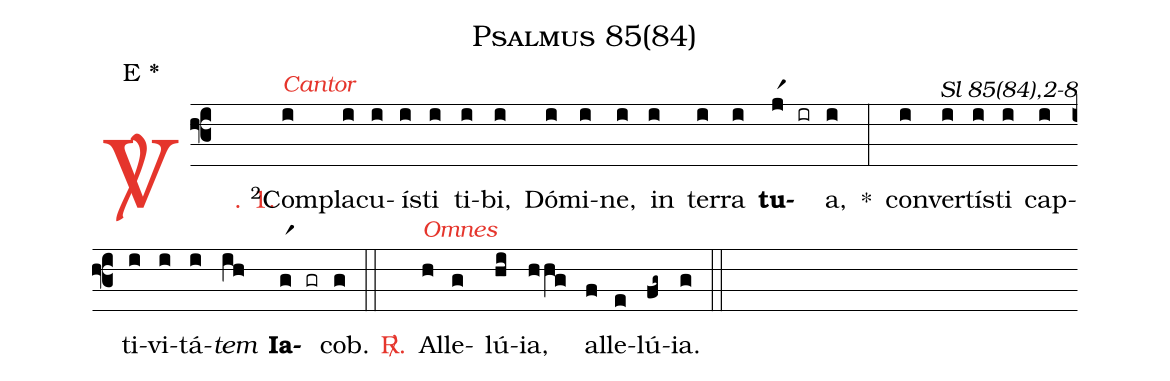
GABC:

name: Psalmus 85(84);
mode: E *;
commentary: Sl 85(84),2-8;
%%
(f3)

<c><sp>V/</sp>. 1.</c>() <v>\VSup{2}</v>Com<alt>\textcolor{gregoriocolor}{Cantor}</alt>(i)pla(i)cu(i)ís(i)ti(i) ti(i)bi,(i) Dó(i)mi(i)ne,(i) in(i) ter(i)ra(i) <b>tu</b>(jr1 ir)a,(i) *(:) con(i)ver(i)tís(i)ti(i) cap(i)ti(i)vi(i)tá(i)<i>tem</i>(ih) <b>Ia</b>(gr1 gr)cob.(g)

(::)

<c><sp>R/</sp>.</c>() Al<alt>\textcolor{gregoriocolor}{Omnes}</alt>(h)le(g )lú(hi)ia,(hhg) al(f)le(e)lú(fg~)ia.(g)

(::)
